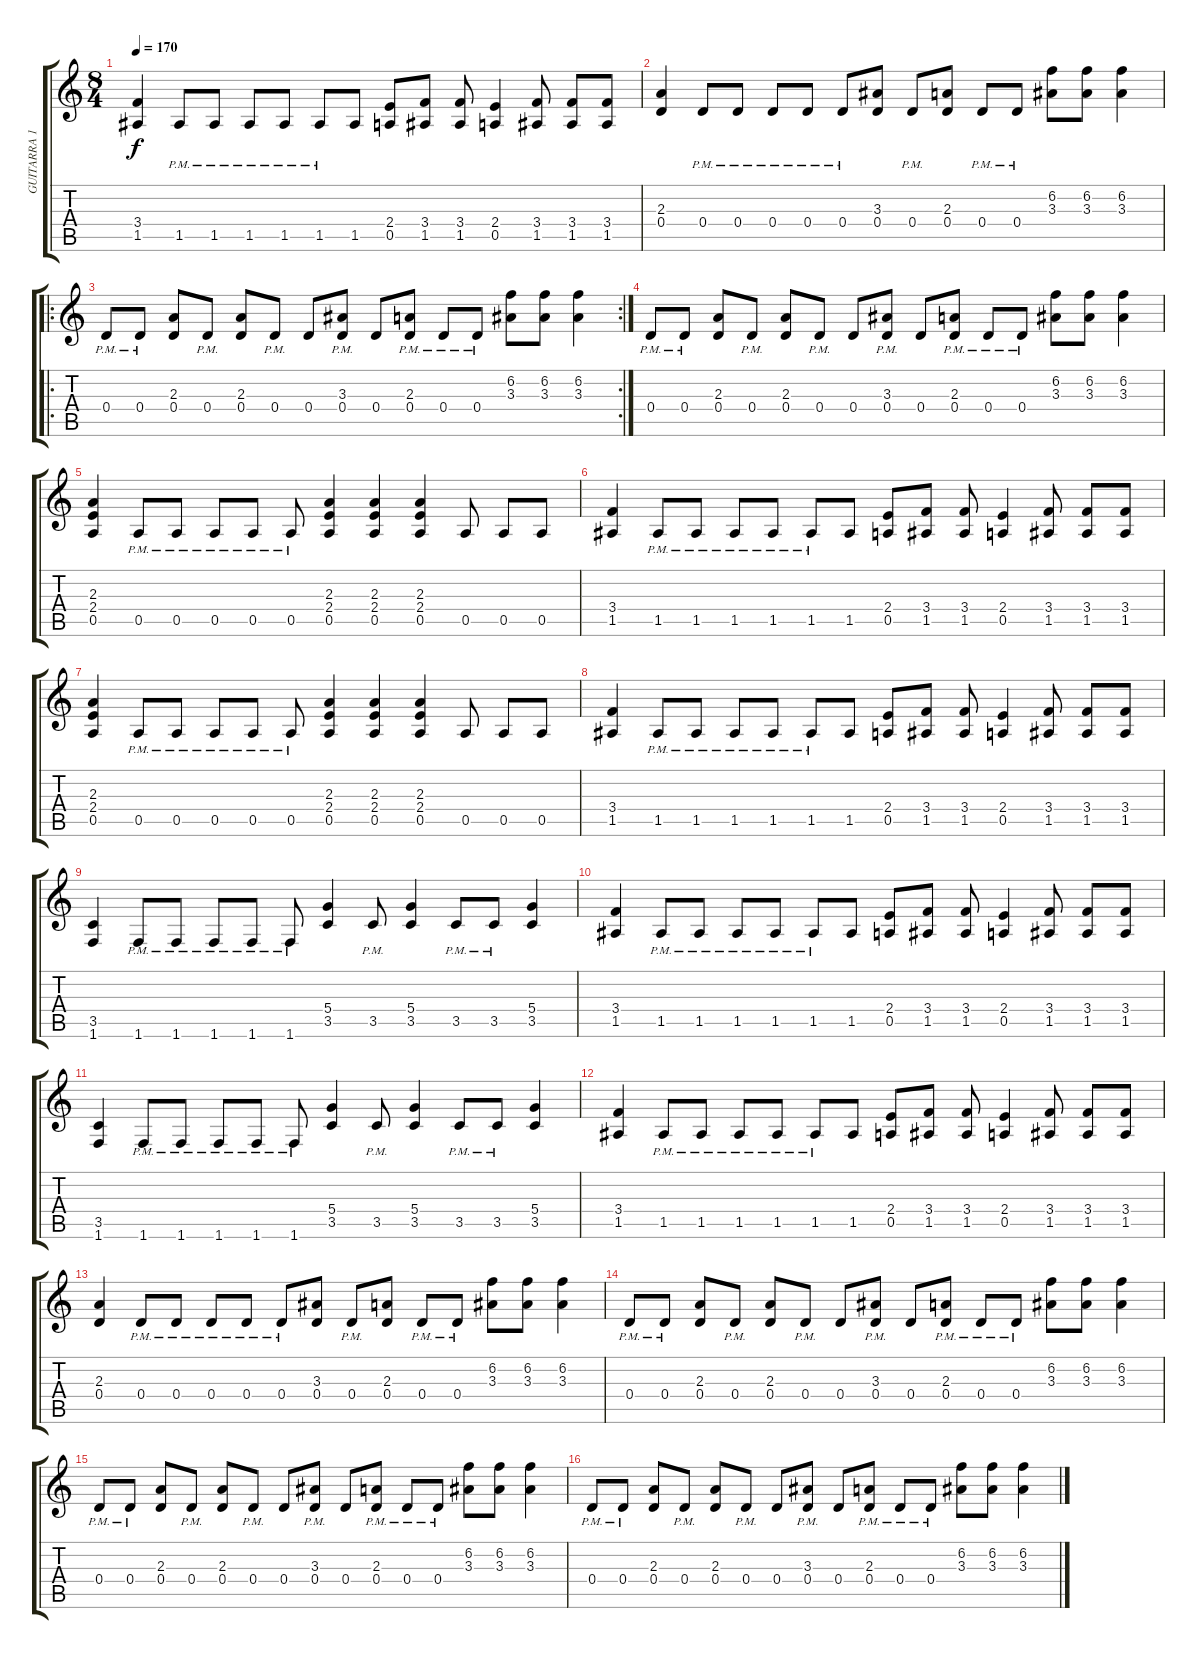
\track ("GUITARRA 1" "GUITARRA 1") {instrument distortionguitar}
\staff {score tabs}
\tuning (E4 B3 G3 D3 A2 E2) {hide}
\ts (8 4)
\tempo 170
\clef g2
\ks c
(3.4 1.5).4{dy f} 1.5{pm}.8 1.5{pm}.8 1.5{pm}.8 1.5{pm}.8 1.5{pm}.8 1.5.8 (2.4 0.5).8 (3.4 1.5).8 (3.4 1.5).8 (2.4 0.5).4 (3.4 1.5).8 (3.4 1.5).8 (3.4 1.5).8 |
(2.3 0.4).4 0.4{pm}.8 0.4{pm}.8 0.4{pm}.8 0.4{pm}.8 0.4{pm}.8 (3.3 0.4).8 0.4{pm}.8 (2.3 0.4).8 0.4{pm}.8 0.4{pm}.8 (6.2 3.3).8 (6.2 3.3).8 (6.2 3.3).4 |
\ro
\rc 2
0.4{pm}.8 0.4{pm}.8 (2.3 0.4).8 0.4{pm}.8 (2.3 0.4).8 0.4{pm}.8 0.4.8 (3.3 0.4{pm}).8 0.4.8 (2.3 0.4{pm}).8 0.4{pm}.8 0.4{pm}.8 (6.2 3.3).8 (6.2 3.3).8 (6.2 3.3).4 |
0.4{pm}.8 0.4{pm}.8 (2.3 0.4).8 0.4{pm}.8 (2.3 0.4).8 0.4{pm}.8 0.4.8 (3.3 0.4{pm}).8 0.4.8 (2.3 0.4{pm}).8 0.4{pm}.8 0.4{pm}.8 (6.2 3.3).8 (6.2 3.3).8 (6.2 3.3).4 |
(2.3 2.4 0.5).4 0.5{pm}.8 0.5{pm}.8 0.5{pm}.8 0.5{pm}.8 0.5{pm}.8 (2.3 2.4 0.5).4 (2.3 2.4 0.5).4 (2.3 2.4 0.5).4 0.5.8 0.5.8 0.5.8 |
(3.4 1.5).4 1.5{pm}.8 1.5{pm}.8 1.5{pm}.8 1.5{pm}.8 1.5{pm}.8 1.5.8 (2.4 0.5).8 (3.4 1.5).8 (3.4 1.5).8 (2.4 0.5).4 (3.4 1.5).8 (3.4 1.5).8 (3.4 1.5).8 |
(2.3 2.4 0.5).4 0.5{pm}.8 0.5{pm}.8 0.5{pm}.8 0.5{pm}.8 0.5{pm}.8 (2.3 2.4 0.5).4 (2.3 2.4 0.5).4 (2.3 2.4 0.5).4 0.5.8 0.5.8 0.5.8 |
(3.4 1.5).4 1.5{pm}.8 1.5{pm}.8 1.5{pm}.8 1.5{pm}.8 1.5{pm}.8 1.5.8 (2.4 0.5).8 (3.4 1.5).8 (3.4 1.5).8 (2.4 0.5).4 (3.4 1.5).8 (3.4 1.5).8 (3.4 1.5).8 |
(3.5 1.6).4 1.6{pm}.8 1.6{pm}.8 1.6{pm}.8 1.6{pm}.8 1.6{pm}.8 (5.4 3.5).4 3.5{pm}.8 (5.4 3.5).4 3.5{pm}.8 3.5{pm}.8 (5.4 3.5).4 |
(3.4 1.5).4 1.5{pm}.8 1.5{pm}.8 1.5{pm}.8 1.5{pm}.8 1.5{pm}.8 1.5.8 (2.4 0.5).8 (3.4 1.5).8 (3.4 1.5).8 (2.4 0.5).4 (3.4 1.5).8 (3.4 1.5).8 (3.4 1.5).8 |
(3.5 1.6).4 1.6{pm}.8 1.6{pm}.8 1.6{pm}.8 1.6{pm}.8 1.6{pm}.8 (5.4 3.5).4 3.5{pm}.8 (5.4 3.5).4 3.5{pm}.8 3.5{pm}.8 (5.4 3.5).4 |
(3.4 1.5).4 1.5{pm}.8 1.5{pm}.8 1.5{pm}.8 1.5{pm}.8 1.5{pm}.8 1.5.8 (2.4 0.5).8 (3.4 1.5).8 (3.4 1.5).8 (2.4 0.5).4 (3.4 1.5).8 (3.4 1.5).8 (3.4 1.5).8 |
(2.3 0.4).4 0.4{pm}.8 0.4{pm}.8 0.4{pm}.8 0.4{pm}.8 0.4{pm}.8 (3.3 0.4).8 0.4{pm}.8 (2.3 0.4).8 0.4{pm}.8 0.4{pm}.8 (6.2 3.3).8 (6.2 3.3).8 (6.2 3.3).4 |
0.4{pm}.8 0.4{pm}.8 (2.3 0.4).8 0.4{pm}.8 (2.3 0.4).8 0.4{pm}.8 0.4.8 (3.3 0.4{pm}).8 0.4.8 (2.3 0.4{pm}).8 0.4{pm}.8 0.4{pm}.8 (6.2 3.3).8 (6.2 3.3).8 (6.2 3.3).4 |
0.4{pm}.8 0.4{pm}.8 (2.3 0.4).8 0.4{pm}.8 (2.3 0.4).8 0.4{pm}.8 0.4.8 (3.3 0.4{pm}).8 0.4.8 (2.3 0.4{pm}).8 0.4{pm}.8 0.4{pm}.8 (6.2 3.3).8 (6.2 3.3).8 (6.2 3.3).4 |
0.4{pm}.8 0.4{pm}.8 (2.3 0.4).8 0.4{pm}.8 (2.3 0.4).8 0.4{pm}.8 0.4.8 (3.3 0.4{pm}).8 0.4.8 (2.3 0.4{pm}).8 0.4{pm}.8 0.4{pm}.8 (6.2 3.3).8 (6.2 3.3).8 (6.2 3.3).4
